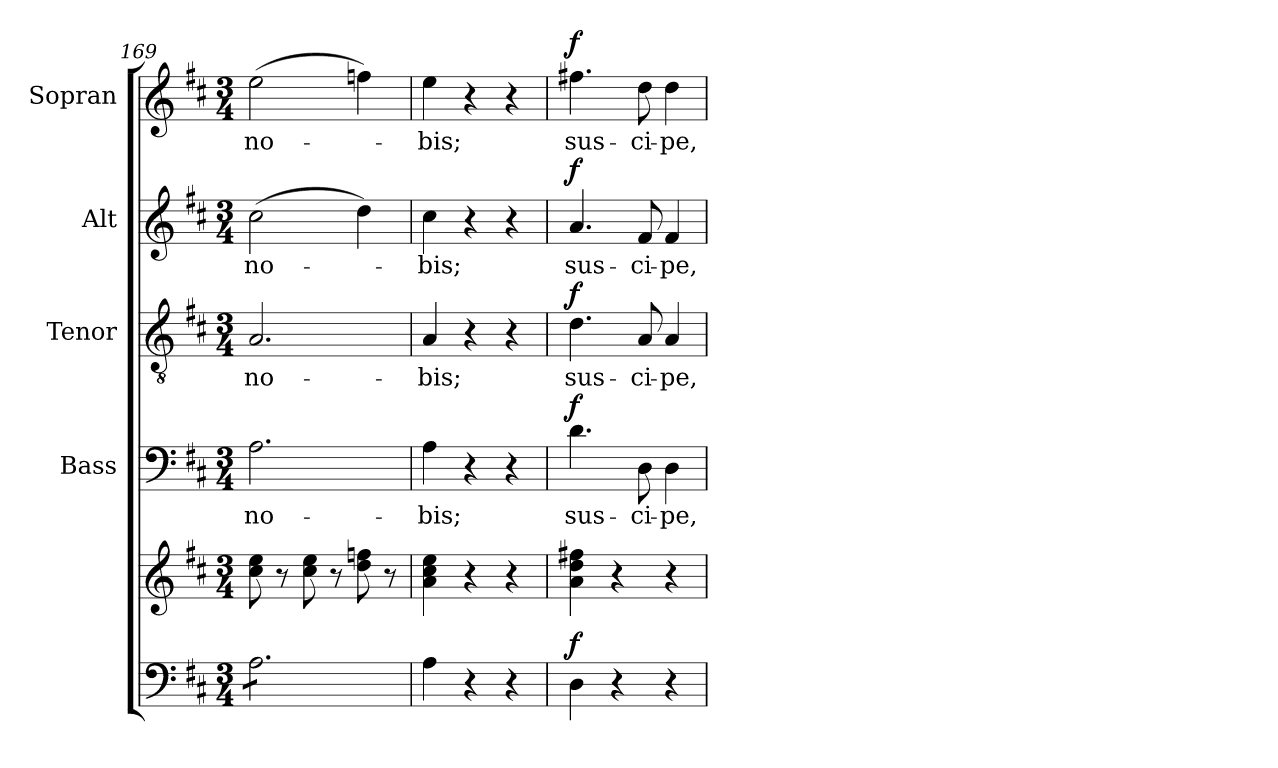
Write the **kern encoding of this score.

**kern	**kern	**dynam	**kern	**text	**dynam	**kern	**text	**dynam	**kern	**text	**dynam	**kern	**text	**dynam
*part5	*part5	*part5	*part4	*part4	*part4	*part3	*part3	*part3	*part2	*part2	*part2	*part1	*part1	*part1
*staff6	*staff5	*staff5/6	*staff4	*staff4	*staff4	*staff3	*staff3	*staff3	*staff2	*staff2	*staff2	*staff1	*staff1	*staff1
*	*	*	*I"Bass	*	*	*I"Tenor	*	*	*I"Alt	*	*	*I"Sopran	*	*
*	*	*	*I'B.	*	*	*I'T.	*	*	*I'A.	*	*	*I'S.	*	*
*clefF4	*clefG2	*	*clefF4	*	*	*clefGv2	*	*	*clefG2	*	*	*clefG2	*	*
*k[f#c#]	*k[f#c#]	*	*k[f#c#]	*	*	*k[f#c#]	*	*	*k[f#c#]	*	*	*k[f#c#]	*	*
*D:	*D:	*	*D:	*	*	*D:	*	*	*D:	*	*	*D:	*	*
*M3/4	*M3/4	*	*M3/4	*	*	*M3/4	*	*	*M3/4	*	*	*M3/4	*	*
=169	=169	=169	=169	=169	=169	=169	=169	=169	=169	=169	=169	=169	=169	=169
!	!	!	!	!LO:LY:b	!	!	!LO:LY:b	!	!	!LO:LY:b	!	!	!LO:LY:b	!
*tremolo	*	*	*	*	*	*	*	*	*	*	*	*	*	*
8A\L	8cc#\ 8ee\	.	2.A\	no-	.	2.A/	no-	.	(>2cc#\	no-	.	(>2ee\	no-	.
8A\	8r	.	.	.	.	.	.	.	.	.	.	.	.	.
8A\	8cc#\ 8ee\	.	.	.	.	.	.	.	.	.	.	.	.	.
8A\	8r	.	.	.	.	.	.	.	.	.	.	.	.	.
8A\	8dd\ 8ffn\	.	.	.	.	.	.	.	4dd\)	.	.	4ffn\)	.	.
8A\J	8r	.	.	.	.	.	.	.	.	.	.	.	.	.
*Xtremolo	*	*	*	*	*	*	*	*	*	*	*	*	*	*
=170	=170	=170	=170	=170	=170	=170	=170	=170	=170	=170	=170	=170	=170	=170
!	!	!	!	!LO:LY:b	!	!	!LO:LY:b	!	!	!LO:LY:b	!	!	!LO:LY:b	!
4A\	4a\ 4cc#\ 4ee\	.	4A\	-bis;	.	4A/	-bis;	.	4cc#\	-bis;	.	4ee\	-bis;	.
4r	4r	.	4r	.	.	4r	.	.	4r	.	.	4r	.	.
4r	4r	.	4r	.	.	4r	.	.	4r	.	.	4r	.	.
=171	=171	=171	=171	=171	=171	=171	=171	=171	=171	=171	=171	=171	=171	=171
!	!	!LO:DY:a=2	!	!LO:LY:b	!LO:DY:a	!	!LO:LY:b	!LO:DY:a	!	!LO:LY:b	!LO:DY:a	!	!LO:LY:b	!LO:DY:a
4D\	4a\ 4dd\ 4ff#X\	f	4.d\	sus-	f	4.d\	sus-	f	4.a/	sus-	f	4.ff#X\	sus-	f
4r	4r	.	.	.	.	.	.	.	.	.	.	.	.	.
!	!	!	!	!LO:LY:b	!	!	!LO:LY:b	!	!	!LO:LY:b	!	!	!LO:LY:b	!
.	.	.	8D\	-ci-	.	8A/	-ci-	.	8f#/	-ci-	.	8dd\	-ci-	.
!	!	!	!	!LO:LY:b	!	!	!LO:LY:b	!	!	!LO:LY:b	!	!	!LO:LY:b	!
4r	4r	.	4D\	-pe,	.	4A/	-pe,	.	4f#/	-pe,	.	4dd\	-pe,	.
=	=	=	=	=	=	=	=	=	=	=	=	=	=	=
*-	*-	*-	*-	*-	*-	*-	*-	*-	*-	*-	*-	*-	*-	*-
